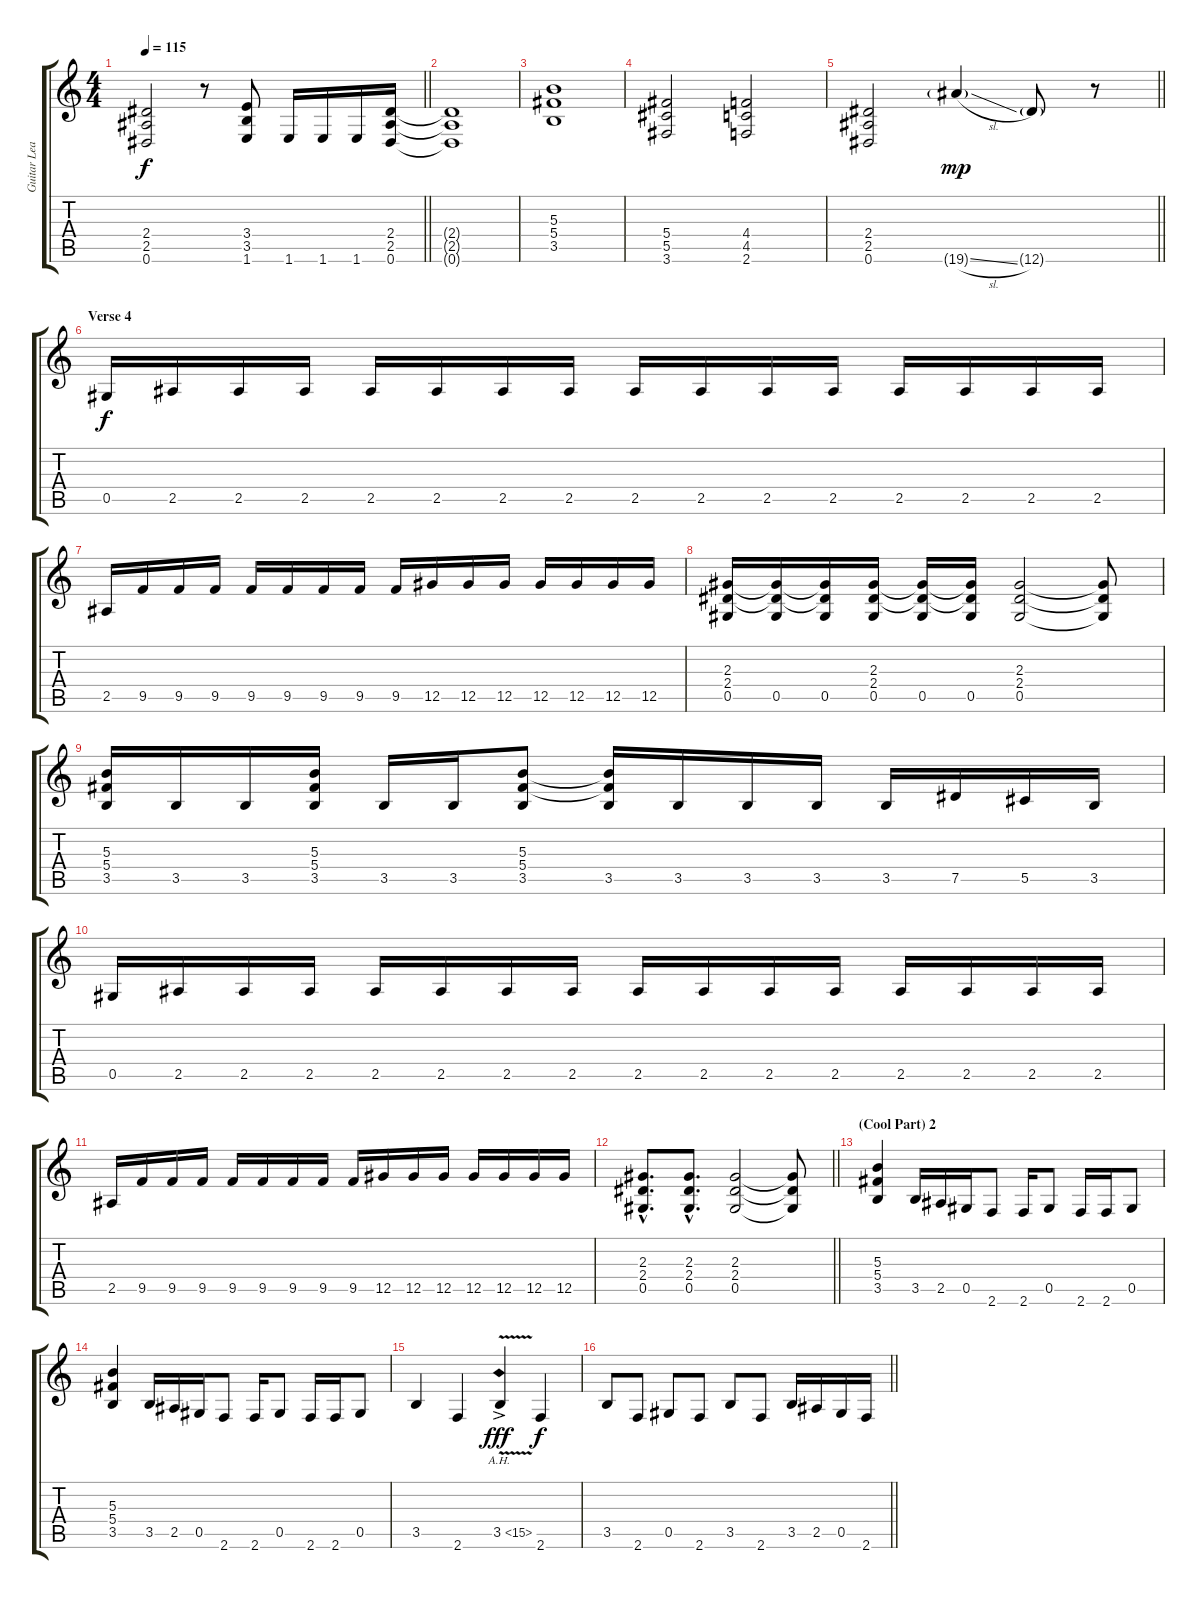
\track ("Guitar Lead 1" "Guitar Lea") {instrument distortionguitar}
\staff {score tabs}
\tuning (Eb4 Bb3 Gb3 Db3 Ab2 Eb2) {hide}
\ts (4 4)
\tempo 115
\clef g2
\barLineRight lightlight
\ks c
(2.4 2.5 0.6).2{dy f} r.8 (3.4 3.5 1.6).8 1.6.16 1.6.16 1.6.16 (2.4 2.5 0.6).16 |
(2.4{t} 2.5{t} 0.6{t}).1 |
(5.3 5.4 3.5).1 |
(5.4 5.5 3.6).2 (4.4 4.5 2.6).2 |
\barLineRight lightlight
(2.4 2.5 0.6).2 19.6{sl g}.4{dy mp} 12.6{g}.8 r.8 |
\section ("" "Verse 4")
0.5.16{dy f} 2.5.16 2.5.16 2.5.16 2.5.16 2.5.16 2.5.16 2.5.16 2.5.16 2.5.16 2.5.16 2.5.16 2.5.16 2.5.16 2.5.16 2.5.16 |
2.5.16 9.5.16 9.5.16 9.5.16 9.5.16 9.5.16 9.5.16 9.5.16 9.5.16 12.5.16 12.5.16 12.5.16 12.5.16 12.5.16 12.5.16 12.5.16 |
(2.3 2.4 0.5).16 (2.3{t} 2.4{t} 0.5).16 (2.3{t} 2.4{t} 0.5).16 (2.3 2.4 0.5).16 (2.3{t} 2.4{t} 0.5).16 (2.3{t} 2.4{t} 0.5).16 (2.3 2.4 0.5).2 (2.3{t} 2.4{t} 0.5{t}).8 |
(5.3 5.4 3.5).16 3.5.16 3.5.16 (5.3 5.4 3.5).16 3.5.16 3.5.16 (5.3 5.4 3.5).8 (5.3{t} 5.4{t} 3.5).16 3.5.16 3.5.16 3.5.16 3.5.16 7.5.16 5.5.16 3.5.16 |
0.5.16 2.5.16 2.5.16 2.5.16 2.5.16 2.5.16 2.5.16 2.5.16 2.5.16 2.5.16 2.5.16 2.5.16 2.5.16 2.5.16 2.5.16 2.5.16 |
2.5.16 9.5.16 9.5.16 9.5.16 9.5.16 9.5.16 9.5.16 9.5.16 9.5.16 12.5.16 12.5.16 12.5.16 12.5.16 12.5.16 12.5.16 12.5.16 |
\barLineRight lightlight
(2.3{hac} 2.4{hac} 0.5{hac}).8{d} (2.3{hac} 2.4{hac} 0.5{hac}).8{d} (2.3 2.4 0.5).2 (2.3{t} 2.4{t} 0.5{t}).8 |
\section ("" "(Cool Part) 2")
(5.3 5.4 3.5).4 3.5.16 2.5.16 0.5.16 2.6.8 2.6.16 0.5.8 2.6.16 2.6.16 0.5.8 |
(5.3 5.4 3.5).4 3.5.16 2.5.16 0.5.16 2.6.8 2.6.16 0.5.8 2.6.16 2.6.16 0.5.8 |
3.5.4 2.6.4 3.5{ah 12 v ac}.4{dy fff} 2.6.4{dy f} |
\barLineRight lightlight
3.5.8 2.6.8 0.5.8 2.6.8 3.5.8 2.6.8 3.5.16 2.5.16 0.5.16 2.6.16
